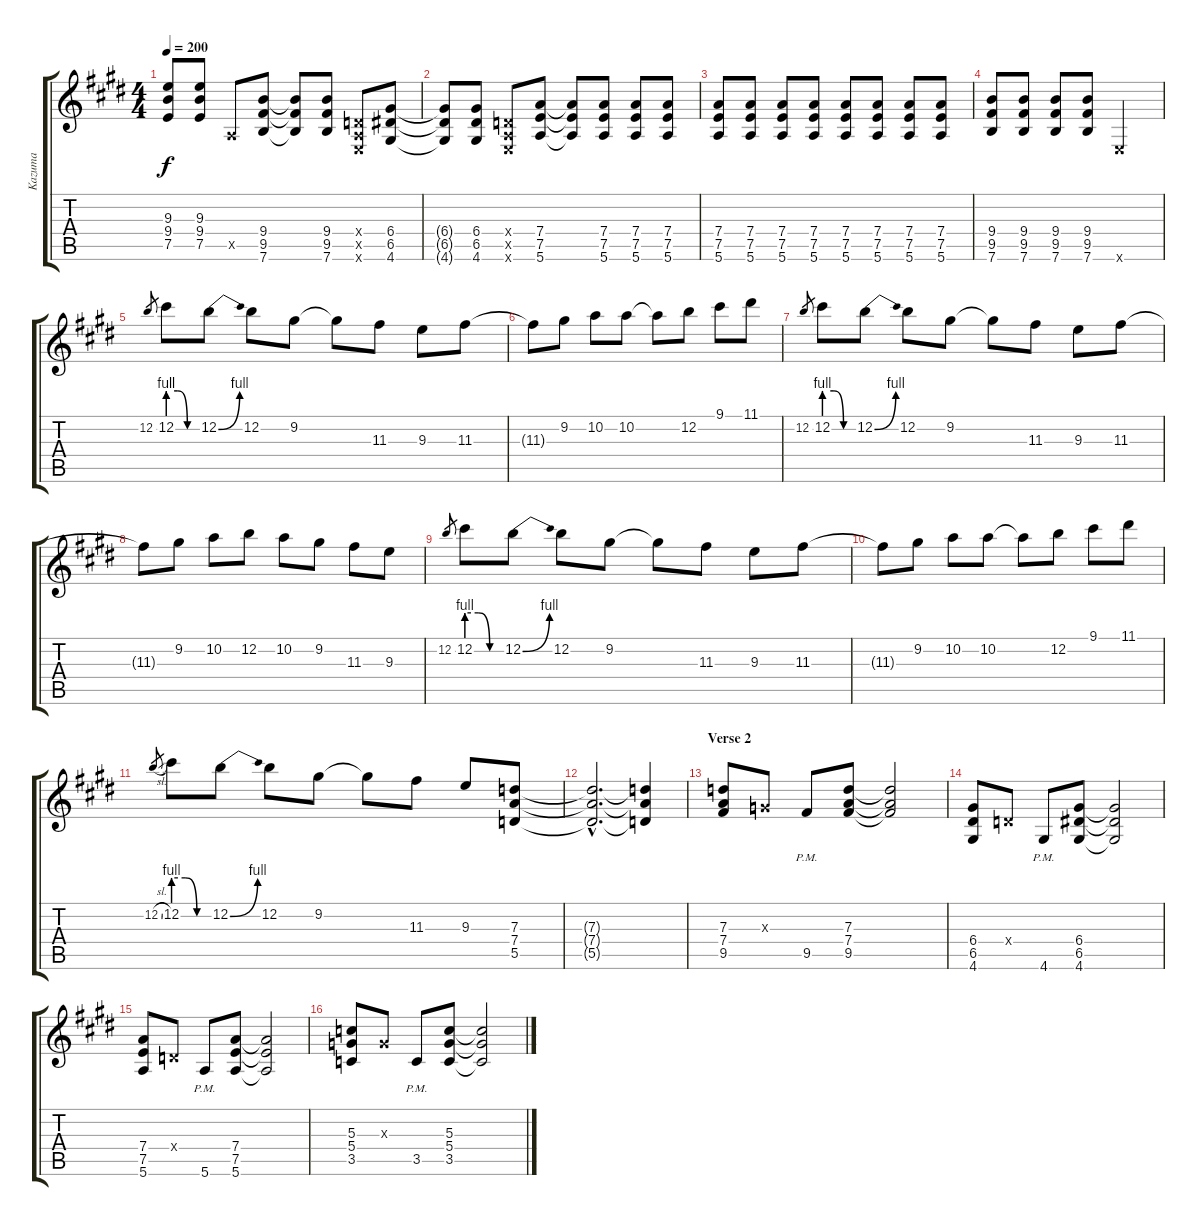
\track ("Kazuma" "Kazuma") {instrument distortionguitar}
\staff {score tabs}
\tuning (E4 B3 G3 D3 A2 E2) {hide}
\ts (4 4)
\tempo 200
\clef g2
\ks e
(9.3 9.4 7.5).8{dy f} (9.3 9.4 7.5).8 0.5{x}.8 (9.4 9.5 7.6).8 (9.4{t} 9.5{t} 7.6{t}).8 (9.4 9.5 7.6).8 (0.4{x} 0.5{x} 0.6{x}).8 (6.4 6.5 4.6).8 |
(6.4{t} 6.5{t} 4.6{t}).8 (6.4 6.5 4.6).8 (0.4{x} 0.5{x} 0.6{x}).8 (7.4 7.5 5.6).8 (7.4{t} 7.5{t} 5.6{t}).8 (7.4 7.5 5.6).8 (7.4 7.5 5.6).8 (7.4 7.5 5.6).8 |
(7.4 7.5 5.6).8 (7.4 7.5 5.6).8 (7.4 7.5 5.6).8 (7.4 7.5 5.6).8 (7.4 7.5 5.6).8 (7.4 7.5 5.6).8 (7.4 7.5 5.6).8 (7.4 7.5 5.6).8 |
(9.4 9.5 7.6).8 (9.4 9.5 7.6).8 (9.4 9.5 7.6).8 (9.4 9.5 7.6).8 0.6{x}.2 |
12.2.8{gr} 12.2{be (custom 0 4 20 4 40 0 60 0)}.8 12.2{be (bend 0 0 60 4)}.8 12.2.8 9.2.8 9.2{t}.8 11.3.8 9.3.8 11.3.8 |
11.3{t}.8 9.2.8 10.2.8 10.2.8 10.2{t}.8 12.2.8 9.1.8 11.1.8 |
12.2.8{gr} 12.2{be (custom 0 4 20 4 40 0 60 0)}.8 12.2{be (bend 0 0 60 4)}.8 12.2.8 9.2.8 9.2{t}.8 11.3.8 9.3.8 11.3.8 |
11.3{t}.8 9.2.8 10.2.8 12.2.8 10.2.8 9.2.8 11.3.8 9.3.8 |
12.2.8{gr} 12.2{be (custom 0 4 20 4 40 0 60 0)}.8 12.2{be (bend 0 0 60 4)}.8 12.2.8 9.2.8 9.2{t}.8 11.3.8 9.3.8 11.3.8 |
11.3{t}.8 9.2.8 10.2.8 10.2.8 10.2{t}.8 12.2.8 9.1.8 11.1.8 |
12.2{sl}.8{gr} 12.2{be (custom 0 4 20 4 40 0 60 0)}.8 12.2{be (bend 0 0 60 4)}.8 12.2.8 9.2.8 9.2{t}.8 11.3.8 9.3.8 (7.3 7.4 5.5).8 |
(7.3{hac t} 7.4{hac t} 5.5{hac t}).2{d} (7.3{t} 7.4{t} 5.5{t}).4 |
\section ("" "Verse 2")
(7.3 7.4 9.5).8 0.3{x}.8 9.5{pm}.8 (7.3 7.4 9.5).8 (7.3{t} 7.4{t} 9.5{t}).2 |
(6.4 6.5 4.6).8 0.4{x}.8 4.6{pm}.8 (6.4 6.5 4.6).8 (6.4{t} 6.5{t} 4.6{t}).2 |
(7.4 7.5 5.6).8 0.4{x}.8 5.6{pm}.8 (7.4 7.5 5.6).8 (7.4{t} 7.5{t} 5.6{t}).2 |
(5.3 5.4 3.5).8 0.3{x}.8 3.5{pm}.8 (5.3 5.4 3.5).8 (5.3{t} 5.4{t} 3.5{t}).2
